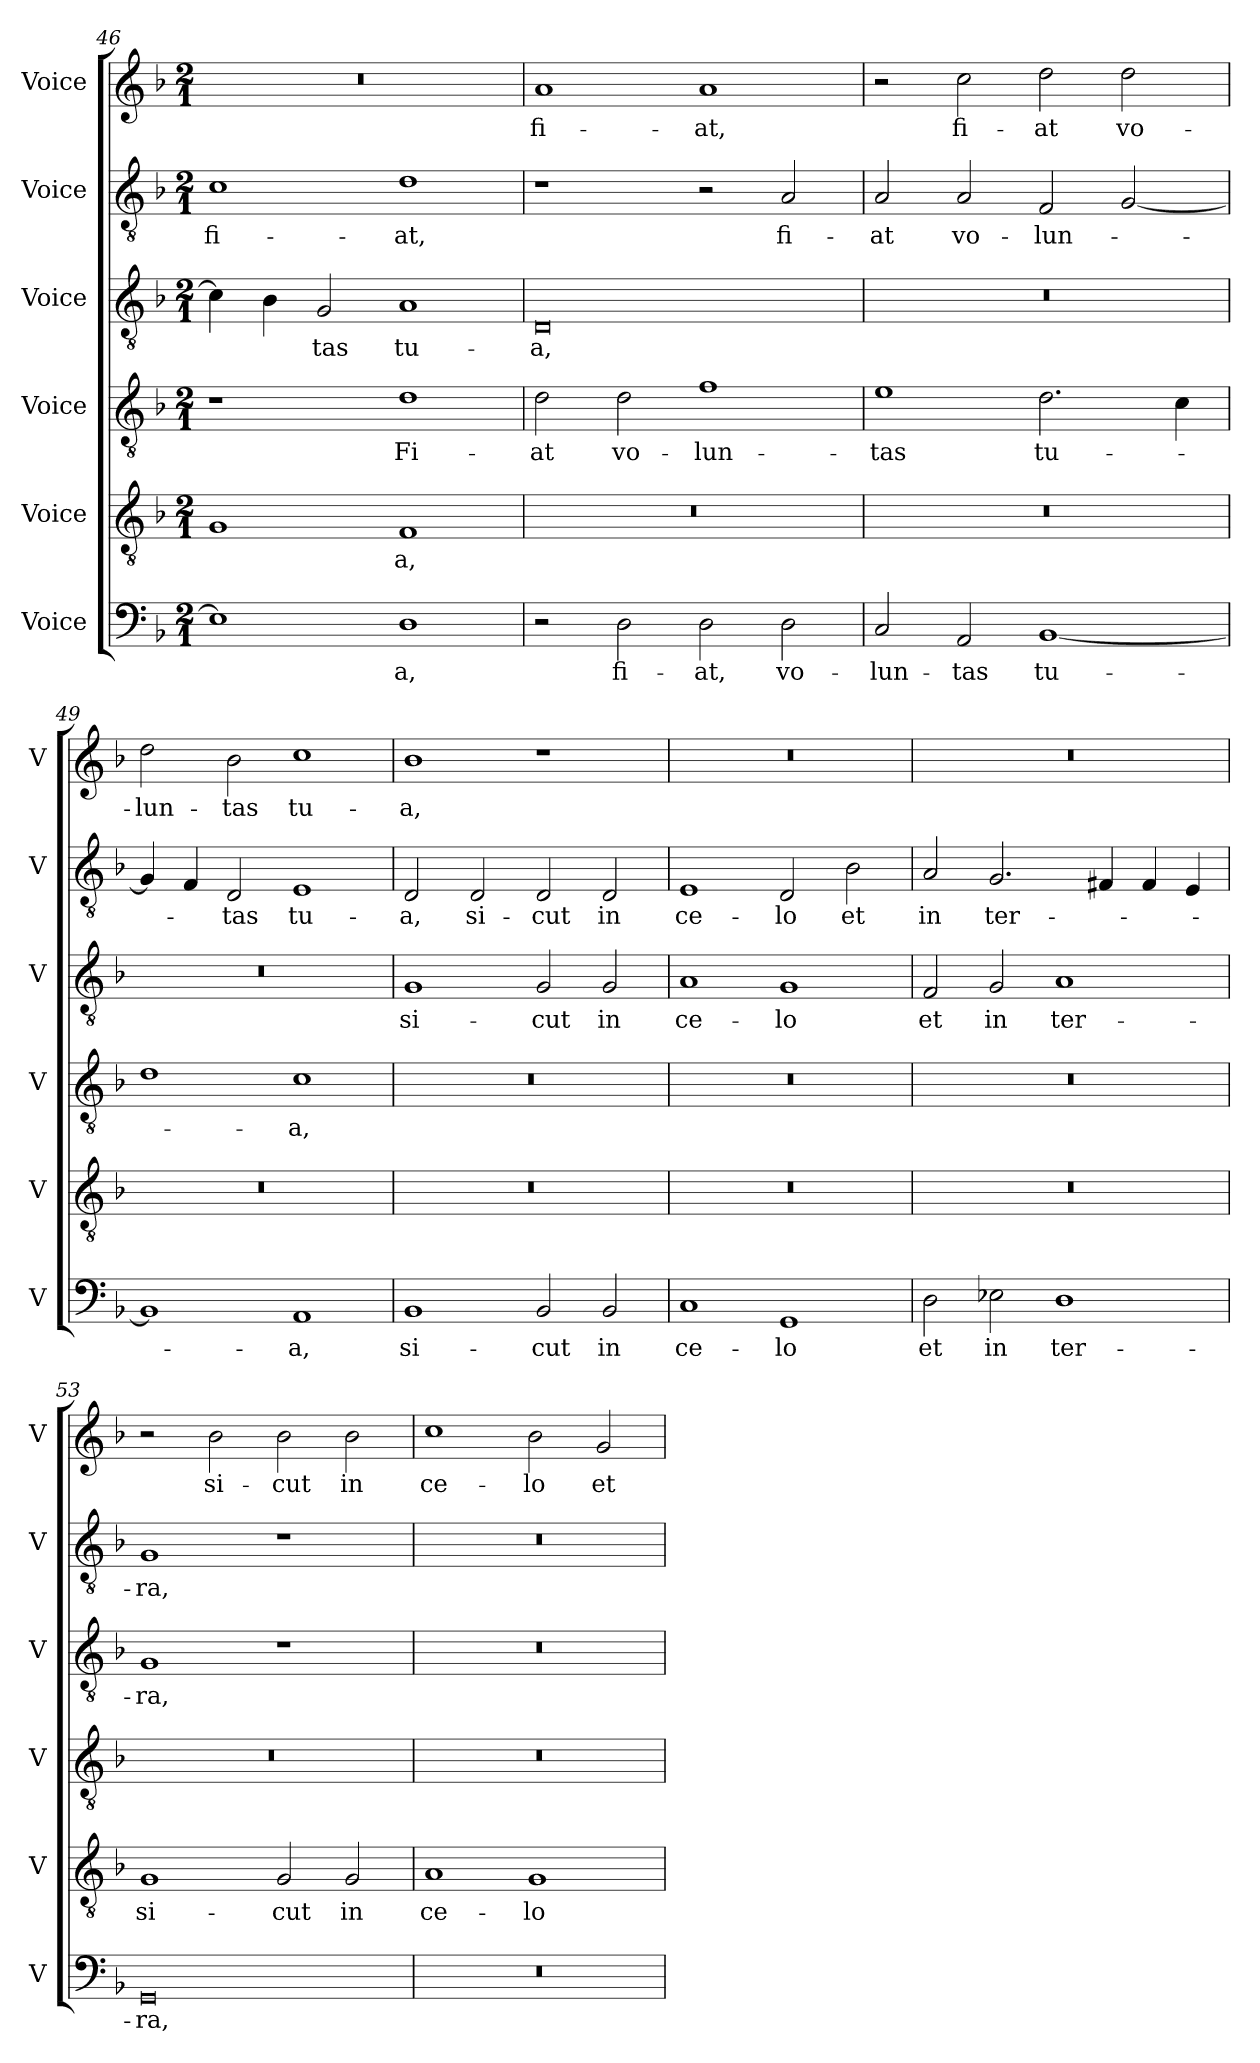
**kern	**text	**kern	**text	**kern	**text	**kern	**text	**kern	**text	**kern	**text
*part6	*part6	*part5	*part5	*part4	*part4	*part3	*part3	*part2	*part2	*part1	*part1
*staff6	*staff6	*staff5	*staff5	*staff4	*staff4	*staff3	*staff3	*staff2	*staff2	*staff1	*staff1
*I"Voice	*	*I"Voice	*	*I"Voice	*	*I"Voice	*	*I"Voice	*	*I"Voice	*
*I'V	*	*I'V	*	*I'V	*	*I'V	*	*I'V	*	*I'V	*
*clefF4	*	*clefGv2	*	*clefGv2	*	*clefGv2	*	*clefGv2	*	*clefG2	*
*k[b-]	*	*k[b-]	*	*k[b-]	*	*k[b-]	*	*k[b-]	*	*k[b-]	*
*M2/1	*	*M2/1	*	*M2/1	*	*M2/1	*	*M2/1	*	*M2/1	*
=46	=46	=46	=46	=46	=46	=46	=46	=46	=46	=46	=46
!	!	!	!	!	!	!	!	!	!LO:LY:b	!	!
1E-]	.	1G	.	1r	.	4c\]	.	1c	fi-	0r	.
.	.	.	.	.	.	4B-\	.	.	.	.	.
!	!	!	!	!	!	!	!LO:LY:b	!	!	!	!
.	.	.	.	.	.	2G/	-tas	.	.	.	.
!	!LO:LY:b	!	!LO:LY:b	!	!LO:LY:b	!	!LO:LY:b	!	!LO:LY:b	!	!
1D	-a,	1F	-a,	1d	Fi-	1A	tu-	1d	-at,	.	.
!!LO:LB:g=z
=47	=47	=47	=47	=47	=47	=47	=47	=47	=47	=47	=47
!	!	!	!	!	!LO:LY:b	!	!LO:LY:b	!	!	!	!LO:LY:b
2r	.	0r	.	2d\	-at	0D	-a,	1r	.	1a	fi-
!	!LO:LY:b	!	!	!	!LO:LY:b	!	!	!	!	!	!
2D\	fi-	.	.	2d\	vo-	.	.	.	.	.	.
!	!LO:LY:b	!	!	!	!LO:LY:b	!	!	!	!	!	!LO:LY:b
2D\	-at,	.	.	1f	-lun-	.	.	2r	.	1a	-at,
!	!LO:LY:b	!	!	!	!	!	!	!	!LO:LY:b	!	!
2D\	vo-	.	.	.	.	.	.	2A/	fi-	.	.
=48	=48	=48	=48	=48	=48	=48	=48	=48	=48	=48	=48
!	!LO:LY:b	!	!	!	!LO:LY:b	!	!	!	!LO:LY:b	!	!
2C/	-lun-	0r	.	1e	-tas	0r	.	2A/	-at	2r	.
!	!LO:LY:b	!	!	!	!	!	!	!	!LO:LY:b	!	!LO:LY:b
2AA/	-tas	.	.	.	.	.	.	2A/	vo-	2cc\	fi-
!	!LO:LY:b	!	!	!	!LO:LY:b	!	!	!	!LO:LY:b	!	!LO:LY:b
[1BB-	tu-	.	.	2.d\	tu-	.	.	2F/	-lun-	2dd\	-at
!	!	!	!	!	!	!	!	!	!	!	!LO:LY:b
.	.	.	.	.	.	.	.	[2G/	.	2dd\	vo-
.	.	.	.	4c\	.	.	.	.	.	.	.
=49	=49	=49	=49	=49	=49	=49	=49	=49	=49	=49	=49
!	!	!	!	!	!	!	!	!	!	!	!LO:LY:b
1BB-]	.	0r	.	1d	.	0r	.	4G/]	.	2dd\	-lun-
.	.	.	.	.	.	.	.	4F/	.	.	.
!	!	!	!	!	!	!	!	!	!LO:LY:b	!	!LO:LY:b
.	.	.	.	.	.	.	.	2D/	-tas	2b-\	-tas
!	!LO:LY:b	!	!	!	!LO:LY:b	!	!	!	!LO:LY:b	!	!LO:LY:b
1AA	-a,	.	.	1c	-a,	.	.	1E	tu-	1cc	tu-
=50	=50	=50	=50	=50	=50	=50	=50	=50	=50	=50	=50
!	!LO:LY:b	!	!	!	!	!	!LO:LY:b	!	!LO:LY:b	!	!LO:LY:b
1BB-	si-	0r	.	0r	.	1G	si-	2D/	-a,	1b-	-a,
!	!	!	!	!	!	!	!	!	!LO:LY:b	!	!
.	.	.	.	.	.	.	.	2D/	si-	.	.
!	!LO:LY:b	!	!	!	!	!	!LO:LY:b	!	!LO:LY:b	!	!
2BB-/	-cut	.	.	.	.	2G/	-cut	2D/	-cut	1r	.
!	!LO:LY:b	!	!	!	!	!	!LO:LY:b	!	!LO:LY:b	!	!
2BB-/	in	.	.	.	.	2G/	in	2D/	in	.	.
!!LO:PB:g=z
=51	=51	=51	=51	=51	=51	=51	=51	=51	=51	=51	=51
!	!LO:LY:b	!	!	!	!	!	!LO:LY:b	!	!LO:LY:b	!	!
1C	ce-	0r	.	0r	.	1A	ce-	1E	ce-	0r	.
!	!LO:LY:b	!	!	!	!	!	!LO:LY:b	!	!LO:LY:b	!	!
1GG	-lo	.	.	.	.	1G	-lo	2D/	-lo	.	.
!	!	!	!	!	!	!	!	!	!LO:LY:b	!	!
.	.	.	.	.	.	.	.	2B-\	et	.	.
=52	=52	=52	=52	=52	=52	=52	=52	=52	=52	=52	=52
!	!LO:LY:b	!	!	!	!	!	!LO:LY:b	!	!LO:LY:b	!	!
2D\	et	0r	.	0r	.	2F/	et	2A/	in	0r	.
!	!LO:LY:b	!	!	!	!	!	!LO:LY:b	!	!LO:LY:b	!	!
2E-X\	in	.	.	.	.	2G/	in	2.G/	ter-	.	.
!	!LO:LY:b	!	!	!	!	!	!LO:LY:b	!	!	!	!
1D	ter-	.	.	.	.	1A	ter-	.	.	.	.
.	.	.	.	.	.	.	.	4F#X/	.	.	.
.	.	.	.	.	.	.	.	4F#/	.	.	.
.	.	.	.	.	.	.	.	4E/	.	.	.
=53	=53	=53	=53	=53	=53	=53	=53	=53	=53	=53	=53
!	!LO:LY:b	!	!LO:LY:b	!	!	!	!LO:LY:b	!	!LO:LY:b	!	!
0GG	-ra,	1G	si-	0r	.	1G	-ra,	1G	-ra,	2r	.
!	!	!	!	!	!	!	!	!	!	!	!LO:LY:b
.	.	.	.	.	.	.	.	.	.	2b-\	si-
!	!	!	!LO:LY:b	!	!	!	!	!	!	!	!LO:LY:b
.	.	2G/	-cut	.	.	1r	.	1r	.	2b-\	-cut
!	!	!	!LO:LY:b	!	!	!	!	!	!	!	!LO:LY:b
.	.	2G/	in	.	.	.	.	.	.	2b-\	in
=54	=54	=54	=54	=54	=54	=54	=54	=54	=54	=54	=54
!	!	!	!LO:LY:b	!	!	!	!	!	!	!	!LO:LY:b
0r	.	1A	ce-	0r	.	0r	.	0r	.	1cc	ce-
!	!	!	!LO:LY:b	!	!	!	!	!	!	!	!LO:LY:b
.	.	1G	-lo	.	.	.	.	.	.	2b-\	-lo
!	!	!	!	!	!	!	!	!	!	!	!LO:LY:b
.	.	.	.	.	.	.	.	.	.	2g/	et
=	=	=	=	=	=	=	=	=	=	=	=
*-	*-	*-	*-	*-	*-	*-	*-	*-	*-	*-	*-
